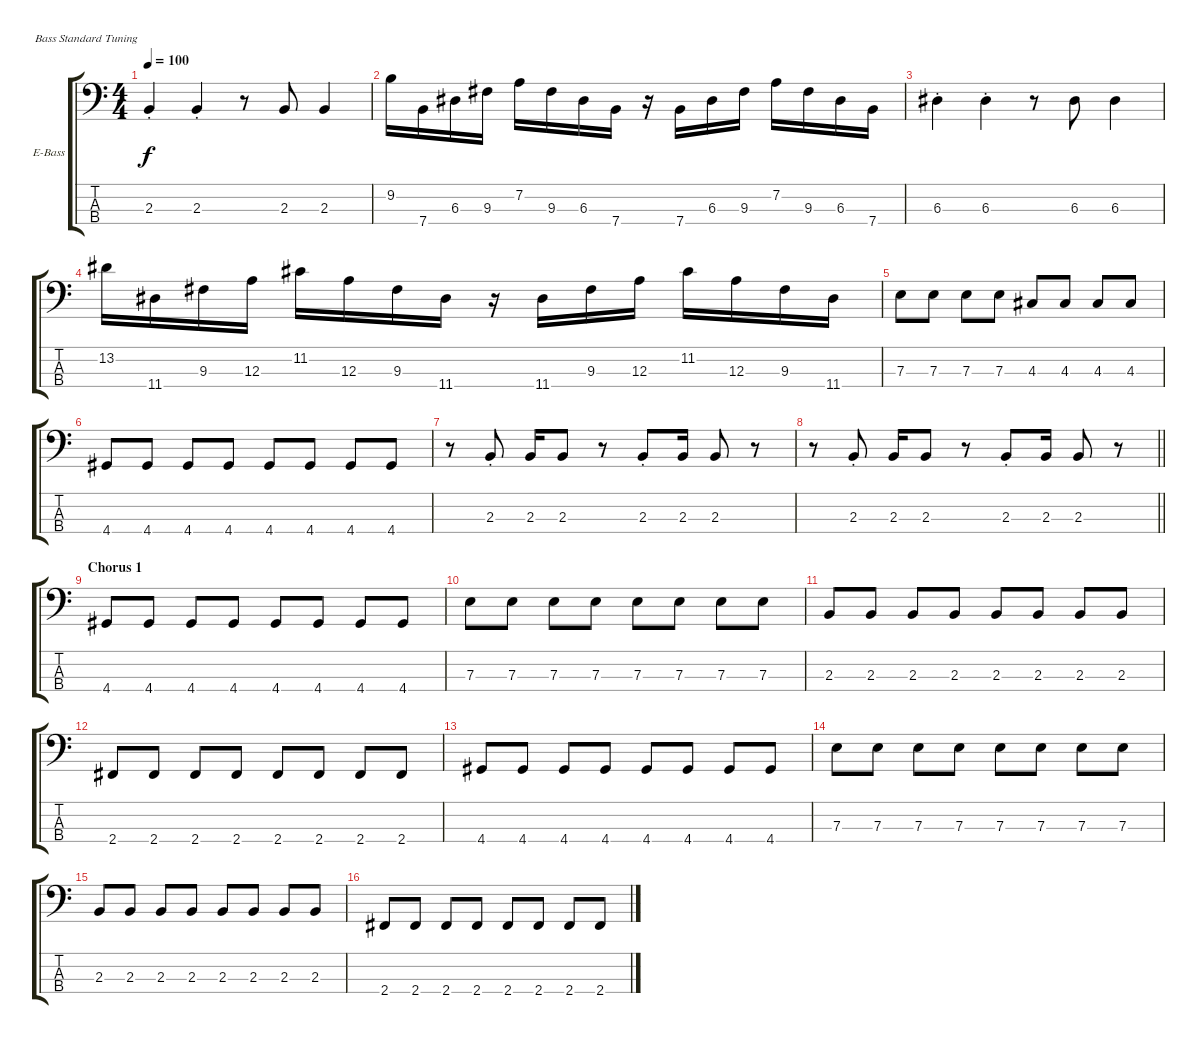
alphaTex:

\bracketExtendMode groupsimilarinstruments
\firstSystemTrackNameOrientation horizontal
\otherSystemsTrackNameOrientation horizontal
\track ("Nikolai Fraiture" "E-Bass") {instrument electricbassfinger}
\staff {score tabs}
\tuning (G2 D2 A1 E1)
\ts (4 4)
\tempo 100
\clef f4
\scale
0.333333
\ks c
2.3{st}.4{dy f} 2.3{st}.4 r.8 2.3.8 2.3.4 |
\scale
0.333333 9.2.16 7.4.16 6.3.16 9.3.16 7.2.16 9.3.16 6.3.16 7.4.16 r.16 7.4.16 6.3.16 9.3.16 7.2.16 9.3.16 6.3.16 7.4.16 |
\scale
0.333333 6.3{st}.4 6.3{st}.4 r.8 6.3.8 6.3.4 |
\scale
0.333333 13.2.16 11.4.16 9.3.16 12.3.16 11.2.16 12.3.16 9.3.16 11.4.16 r.16 11.4.16 9.3.16 12.3.16 11.2.16 12.3.16 9.3.16 11.4.16 |
\scale
0.333333 7.3.8 7.3.8 7.3.8 7.3.8 4.3.8 4.3.8 4.3.8 4.3.8 |
\scale
0.333333 4.4.8 4.4.8 4.4.8 4.4.8 4.4.8 4.4.8 4.4.8 4.4.8 |
\scale
0.333333 r.8 2.3{st}.8 2.3.16 2.3.8 r.8 2.3{st}.8 2.3.16 2.3.8 r.8 |
\scale
0.333333
\barLineRight lightlight
r.8 2.3{st}.8 2.3.16 2.3.8 r.8 2.3{st}.8 2.3.16 2.3.8 r.8 |
\section ("" "Chorus 1")
\scale
0.333333 4.4.8 4.4.8 4.4.8 4.4.8 4.4.8 4.4.8 4.4.8 4.4.8 |
\scale
0.333333 7.3.8 7.3.8 7.3.8 7.3.8 7.3.8 7.3.8 7.3.8 7.3.8 |
\scale
0.333333 2.3.8 2.3.8 2.3.8 2.3.8 2.3.8 2.3.8 2.3.8 2.3.8 |
\scale
0.333333 2.4.8 2.4.8 2.4.8 2.4.8 2.4.8 2.4.8 2.4.8 2.4.8 |
\scale
0.333333 4.4.8 4.4.8 4.4.8 4.4.8 4.4.8 4.4.8 4.4.8 4.4.8 |
\scale
0.333333 7.3.8 7.3.8 7.3.8 7.3.8 7.3.8 7.3.8 7.3.8 7.3.8 |
\scale
0.333333 2.3.8 2.3.8 2.3.8 2.3.8 2.3.8 2.3.8 2.3.8 2.3.8 |
\scale
0.333333 2.4.8 2.4.8 2.4.8 2.4.8 2.4.8 2.4.8 2.4.8 2.4.8
